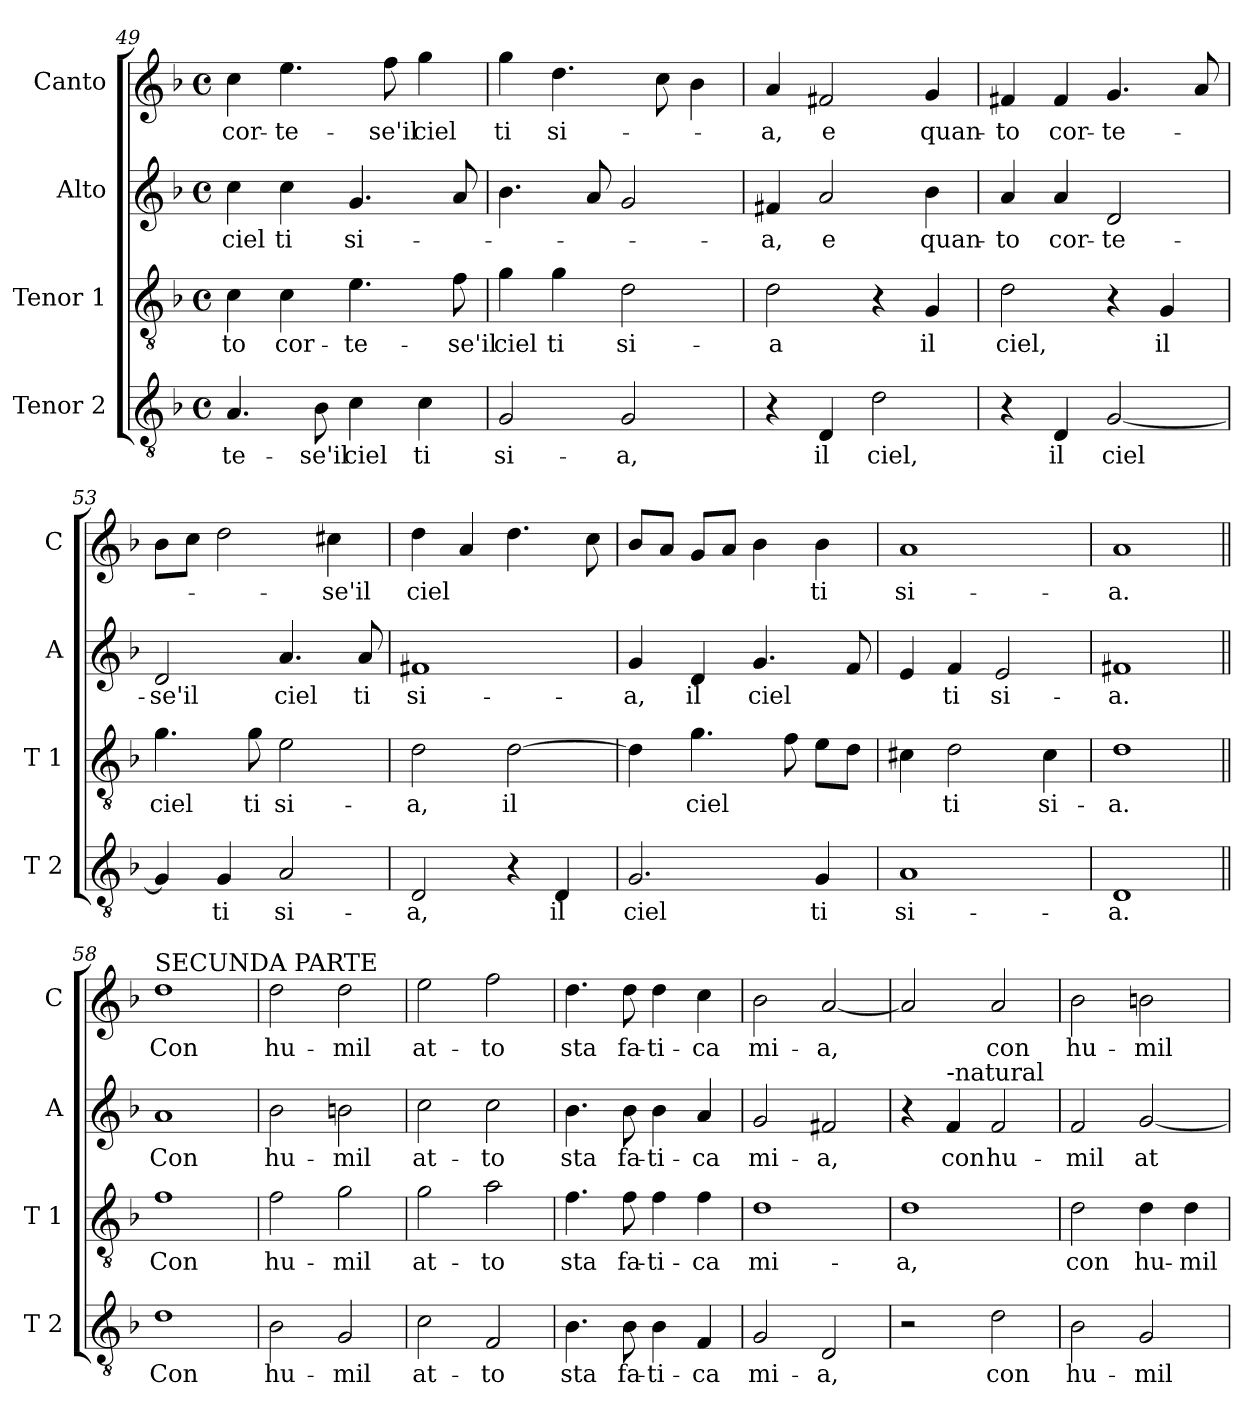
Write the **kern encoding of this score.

**kern	**text	**kern	**text	**kern	**text	**kern	**text
*part4	*part4	*part3	*part3	*part2	*part2	*part1	*part1
*staff4	*staff4	*staff3	*staff3	*staff2	*staff2	*staff1	*staff1
*I"Tenor 2	*	*I"Tenor 1	*	*I"Alto	*	*I"Canto	*
*I'T 2	*	*I'T 1	*	*I'A	*	*I'C	*
*clefGv2	*	*clefGv2	*	*clefG2	*	*clefG2	*
*k[b-]	*	*k[b-]	*	*k[b-]	*	*k[b-]	*
*F:	*	*F:	*	*F:	*	*F:	*
*M4/4	*	*M4/4	*	*M4/4	*	*M4/4	*
*met(c)	*	*met(c)	*	*met(c)	*	*met(c)	*
=49	=49	=49	=49	=49	=49	=49	=49
!	!LO:LY:b	!	!LO:LY:b	!	!LO:LY:b	!	!LO:LY:b
4.A/	-te-	4c\	-to	4cc\	ciel	4cc\	cor-
!	!	!	!LO:LY:b	!	!LO:LY:b	!	!LO:LY:b
.	.	4c\	cor-	4cc\	ti	4.ee\	-te-
!	!LO:LY:b	!	!	!	!	!	!
8B-\	-se'il	.	.	.	.	.	.
!	!LO:LY:b	!	!LO:LY:b	!	!LO:LY:b	!	!
4c\	ciel	4.e\	-te-	4.g/	si-	.	.
!	!	!	!	!	!	!	!LO:LY:b
.	.	.	.	.	.	8ff\	-se'il
!	!LO:LY:b	!	!	!	!	!	!LO:LY:b
4c\	ti	.	.	.	.	4gg\	ciel
!	!	!	!LO:LY:b	!	!	!	!
.	.	8f\	-se'il	8a/	.	.	.
=50	=50	=50	=50	=50	=50	=50	=50
!	!LO:LY:b	!	!LO:LY:b	!	!	!	!LO:LY:b
2G/	si-	4g\	ciel	4.b-\	.	4gg\	ti
!	!	!	!LO:LY:b	!	!	!	!LO:LY:b
.	.	4g\	ti	.	.	4.dd\	si-
.	.	.	.	8a/	.	.	.
!	!LO:LY:b	!	!LO:LY:b	!	!	!	!
2G/	-a,	2d\	si-	2g/	.	.	.
.	.	.	.	.	.	8cc\	.
.	.	.	.	.	.	4b-\	.
=51	=51	=51	=51	=51	=51	=51	=51
!	!	!	!LO:LY:b	!	!LO:LY:b	!	!LO:LY:b
4r	.	2d\	-a	4f#X/	-a,	4a/	-a,
!	!LO:LY:b	!	!	!	!LO:LY:b	!	!LO:LY:b
4D/	il	.	.	2a/	e	2f#X/	e
!	!LO:LY:b	!	!	!	!	!	!
2d\	ciel,	4r	.	.	.	.	.
!	!	!	!LO:LY:b	!	!LO:LY:b	!	!LO:LY:b
.	.	4G/	il	4b-\	quan-	4g/	quan-
!!LO:LB:g=z
=52	=52	=52	=52	=52	=52	=52	=52
!	!	!	!LO:LY:b	!	!LO:LY:b	!	!LO:LY:b
4r	.	2d\	ciel,	4a/	-to	4f#X/	-to
!	!LO:LY:b	!	!	!	!LO:LY:b	!	!LO:LY:b
4D/	il	.	.	4a/	cor-	4f#/	cor-
!	!LO:LY:b	!	!	!	!LO:LY:b	!	!LO:LY:b
[2G/	ciel	4r	.	2d/	-te-	4.g/	-te-
!	!	!	!LO:LY:b	!	!	!	!
.	.	4G/	il	.	.	.	.
.	.	.	.	.	.	8a/	.
=53	=53	=53	=53	=53	=53	=53	=53
!	!	!	!LO:LY:b	!	!LO:LY:b	!	!
4G/]	.	4.g\	ciel	2d/	-se'il	8b-\L	.
.	.	.	.	.	.	8cc\J	.
!	!LO:LY:b	!	!	!	!	!	!
4G/	ti	.	.	.	.	2dd\	.
!	!	!	!LO:LY:b	!	!	!	!
.	.	8g\	ti	.	.	.	.
!	!LO:LY:b	!	!LO:LY:b	!	!LO:LY:b	!	!
2A/	si-	2e\	si-	4.a/	ciel	.	.
!	!	!	!	!	!	!	!LO:LY:b
.	.	.	.	.	.	4cc#X\	-se'il
!	!	!	!	!	!LO:LY:b	!	!
.	.	.	.	8a/	ti	.	.
=54	=54	=54	=54	=54	=54	=54	=54
!	!LO:LY:b	!	!LO:LY:b	!	!LO:LY:b	!	!LO:LY:b
2D/	-a,	2d\	-a,	1f#X	si-	4dd\	ciel
.	.	.	.	.	.	4a/	.
!	!	!	!LO:LY:b	!	!	!	!
4r	.	[2d\	il	.	.	4.dd\	.
!	!LO:LY:b	!	!	!	!	!	!
4D/	il	.	.	.	.	.	.
.	.	.	.	.	.	8cc\	.
=55	=55	=55	=55	=55	=55	=55	=55
!	!LO:LY:b	!	!	!	!LO:LY:b	!	!
2.G/	ciel	4d\]	.	4g/	-a,	8b-/L	.
.	.	.	.	.	.	8a/J	.
!	!	!	!LO:LY:b	!	!LO:LY:b	!	!
.	.	4.g\	ciel	4d/	il	8g/L	.
.	.	.	.	.	.	8a/J	.
!	!	!	!	!	!LO:LY:b	!	!
.	.	.	.	4.g/	ciel	4b-\	.
.	.	8f\	.	.	.	.	.
!	!LO:LY:b	!	!	!	!	!	!LO:LY:b
4G/	ti	8e\L	.	.	.	4b-\	ti
.	.	8d\J	.	8f/	.	.	.
=56	=56	=56	=56	=56	=56	=56	=56
!	!LO:LY:b	!	!	!	!	!	!LO:LY:b
1A	si-	4c#X\	.	4e/	.	1a	si-
!	!	!	!LO:LY:b	!	!LO:LY:b	!	!
.	.	2d\	ti	4f/	ti	.	.
!	!	!	!	!	!LO:LY:b	!	!
.	.	.	.	2e/	si-	.	.
!	!	!	!LO:LY:b	!	!	!	!
.	.	4c#\	si-	.	.	.	.
=57	=57	=57	=57	=57	=57	=57	=57
!	!LO:LY:b	!	!LO:LY:b	!	!LO:LY:b	!	!LO:LY:b
1D	-a.	1d	-a.	1f#X	-a.	1a	-a.
!!LO:LB:g=z
=58||	=58||	=58||	=58||	=58||	=58||	=58||	=58||
!	!	!	!	!	!	!LO:TX:a:t=SECUNDA PARTE	!
!	!LO:LY:b	!	!LO:LY:b	!	!LO:LY:b	!	!LO:LY:b
1d	Con	1f	Con	1a	Con	1dd	Con
=59	=59	=59	=59	=59	=59	=59	=59
!	!LO:LY:b	!	!LO:LY:b	!	!LO:LY:b	!	!LO:LY:b
2B-\	hu-	2f\	hu-	2b-\	hu-	2dd\	hu-
!	!LO:LY:b	!	!LO:LY:b	!	!LO:LY:b	!	!LO:LY:b
2G/	-mil	2g\	-mil	2bn\	-mil	2dd\	-mil
=60	=60	=60	=60	=60	=60	=60	=60
!	!LO:LY:b	!	!LO:LY:b	!	!LO:LY:b	!	!LO:LY:b
2c\	at-	2g\	at-	2cc\	at-	2ee\	at-
!	!LO:LY:b	!	!LO:LY:b	!	!LO:LY:b	!	!LO:LY:b
2F/	-to	2a\	-to	2cc\	-to	2ff\	-to
=61	=61	=61	=61	=61	=61	=61	=61
!	!LO:LY:b	!	!LO:LY:b	!	!LO:LY:b	!	!LO:LY:b
4.B-\	sta	4.f\	sta	4.b-\	sta	4.dd\	sta
!	!LO:LY:b	!	!LO:LY:b	!	!LO:LY:b	!	!LO:LY:b
8B-\	fa-	8f\	fa-	8b-\	fa-	8dd\	fa-
!	!LO:LY:b	!	!LO:LY:b	!	!LO:LY:b	!	!LO:LY:b
4B-\	-ti-	4f\	-ti-	4b-\	-ti-	4dd\	-ti-
!	!LO:LY:b	!	!LO:LY:b	!	!LO:LY:b	!	!LO:LY:b
4F/	-ca	4f\	-ca	4a/	-ca	4cc\	-ca
=62	=62	=62	=62	=62	=62	=62	=62
!	!LO:LY:b	!	!LO:LY:b	!	!LO:LY:b	!	!LO:LY:b
2G/	mi-	1d	mi-	2g/	mi-	2b-\	mi-
!	!LO:LY:b	!	!	!	!LO:LY:b	!	!LO:LY:b
2D/	-a,	.	.	2f#X/	-a,	[2a/	-a,
=63	=63	=63	=63	=63	=63	=63	=63
!	!	!	!LO:LY:b	!	!	!	!
2r	.	1d	-a,	4r	.	2a/]	.
!	!	!	!	!LO:TX:a:t=-natural	!	!	!
!	!	!	!	!	!LO:LY:b	!	!
.	.	.	.	4f/	con	.	.
!	!LO:LY:b	!	!	!	!LO:LY:b	!	!LO:LY:b
2d\	con	.	.	2f/	hu-	2a/	con
!!LO:PB:g=z
=64	=64	=64	=64	=64	=64	=64	=64
!	!LO:LY:b	!	!LO:LY:b	!	!LO:LY:b	!	!LO:LY:b
2B-\	hu-	2d\	con	2f/	-mil	2b-\	hu-
!	!LO:LY:b	!	!LO:LY:b	!	!LO:LY:b	!	!LO:LY:b
2G/	-mil	4d\	hu-	[2g/	at-	2bn\	-mil
!	!	!	!LO:LY:b	!	!	!	!
.	.	4d\	-mil	.	.	.	.
=	=	=	=	=	=	=	=
*-	*-	*-	*-	*-	*-	*-	*-
